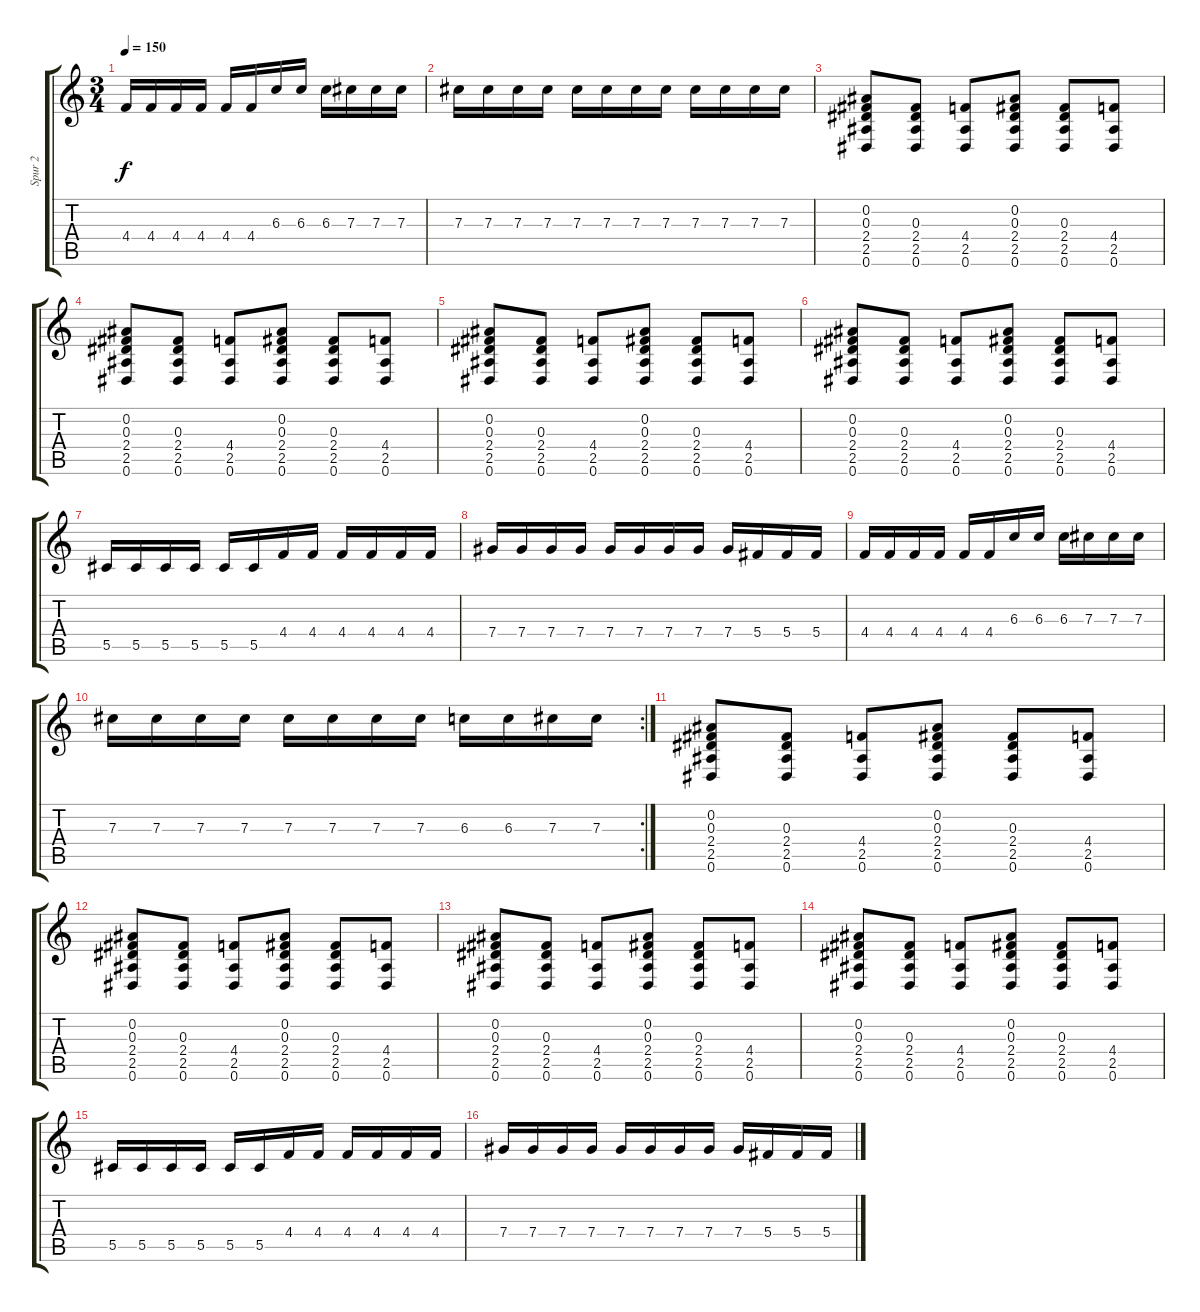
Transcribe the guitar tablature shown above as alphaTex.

\track ("Spur 2" "Spur 2") {instrument overdrivenguitar}
\staff {score tabs}
\tuning (Eb4 Bb3 Gb3 Db3 Ab2 Eb2) {hide}
\ts (3 4)
\tempo 150
\clef g2
\ks c
4.4.16{dy f} 4.4.16 4.4.16 4.4.16 4.4.16 4.4.16 6.3.16 6.3.16 6.3.16 7.3.16 7.3.16 7.3.16 |
7.3.16 7.3.16 7.3.16 7.3.16 7.3.16 7.3.16 7.3.16 7.3.16 7.3.16 7.3.16 7.3.16 7.3.16 |
(0.2 0.3 2.4 2.5 0.6).8 (0.3 2.4 2.5 0.6).8 (4.4 2.5 0.6).8 (0.2 0.3 2.4 2.5 0.6).8 (0.3 2.4 2.5 0.6).8 (4.4 2.5 0.6).8 |
(0.2 0.3 2.4 2.5 0.6).8 (0.3 2.4 2.5 0.6).8 (4.4 2.5 0.6).8 (0.2 0.3 2.4 2.5 0.6).8 (0.3 2.4 2.5 0.6).8 (4.4 2.5 0.6).8 |
(0.2 0.3 2.4 2.5 0.6).8 (0.3 2.4 2.5 0.6).8 (4.4 2.5 0.6).8 (0.2 0.3 2.4 2.5 0.6).8 (0.3 2.4 2.5 0.6).8 (4.4 2.5 0.6).8 |
(0.2 0.3 2.4 2.5 0.6).8 (0.3 2.4 2.5 0.6).8 (4.4 2.5 0.6).8 (0.2 0.3 2.4 2.5 0.6).8 (0.3 2.4 2.5 0.6).8 (4.4 2.5 0.6).8 |
5.5.16 5.5.16 5.5.16 5.5.16 5.5.16 5.5.16 4.4.16 4.4.16 4.4.16 4.4.16 4.4.16 4.4.16 |
7.4.16 7.4.16 7.4.16 7.4.16 7.4.16 7.4.16 7.4.16 7.4.16 7.4.16 5.4.16 5.4.16 5.4.16 |
4.4.16 4.4.16 4.4.16 4.4.16 4.4.16 4.4.16 6.3.16 6.3.16 6.3.16 7.3.16 7.3.16 7.3.16 |
\rc 2
7.3.16 7.3.16 7.3.16 7.3.16 7.3.16 7.3.16 7.3.16 7.3.16 6.3.16 6.3.16 7.3.16 7.3.16 |
(0.2 0.3 2.4 2.5 0.6).8 (0.3 2.4 2.5 0.6).8 (4.4 2.5 0.6).8 (0.2 0.3 2.4 2.5 0.6).8 (0.3 2.4 2.5 0.6).8 (4.4 2.5 0.6).8 |
(0.2 0.3 2.4 2.5 0.6).8 (0.3 2.4 2.5 0.6).8 (4.4 2.5 0.6).8 (0.2 0.3 2.4 2.5 0.6).8 (0.3 2.4 2.5 0.6).8 (4.4 2.5 0.6).8 |
(0.2 0.3 2.4 2.5 0.6).8 (0.3 2.4 2.5 0.6).8 (4.4 2.5 0.6).8 (0.2 0.3 2.4 2.5 0.6).8 (0.3 2.4 2.5 0.6).8 (4.4 2.5 0.6).8 |
(0.2 0.3 2.4 2.5 0.6).8 (0.3 2.4 2.5 0.6).8 (4.4 2.5 0.6).8 (0.2 0.3 2.4 2.5 0.6).8 (0.3 2.4 2.5 0.6).8 (4.4 2.5 0.6).8 |
5.5.16 5.5.16 5.5.16 5.5.16 5.5.16 5.5.16 4.4.16 4.4.16 4.4.16 4.4.16 4.4.16 4.4.16 |
7.4.16 7.4.16 7.4.16 7.4.16 7.4.16 7.4.16 7.4.16 7.4.16 7.4.16 5.4.16 5.4.16 5.4.16
